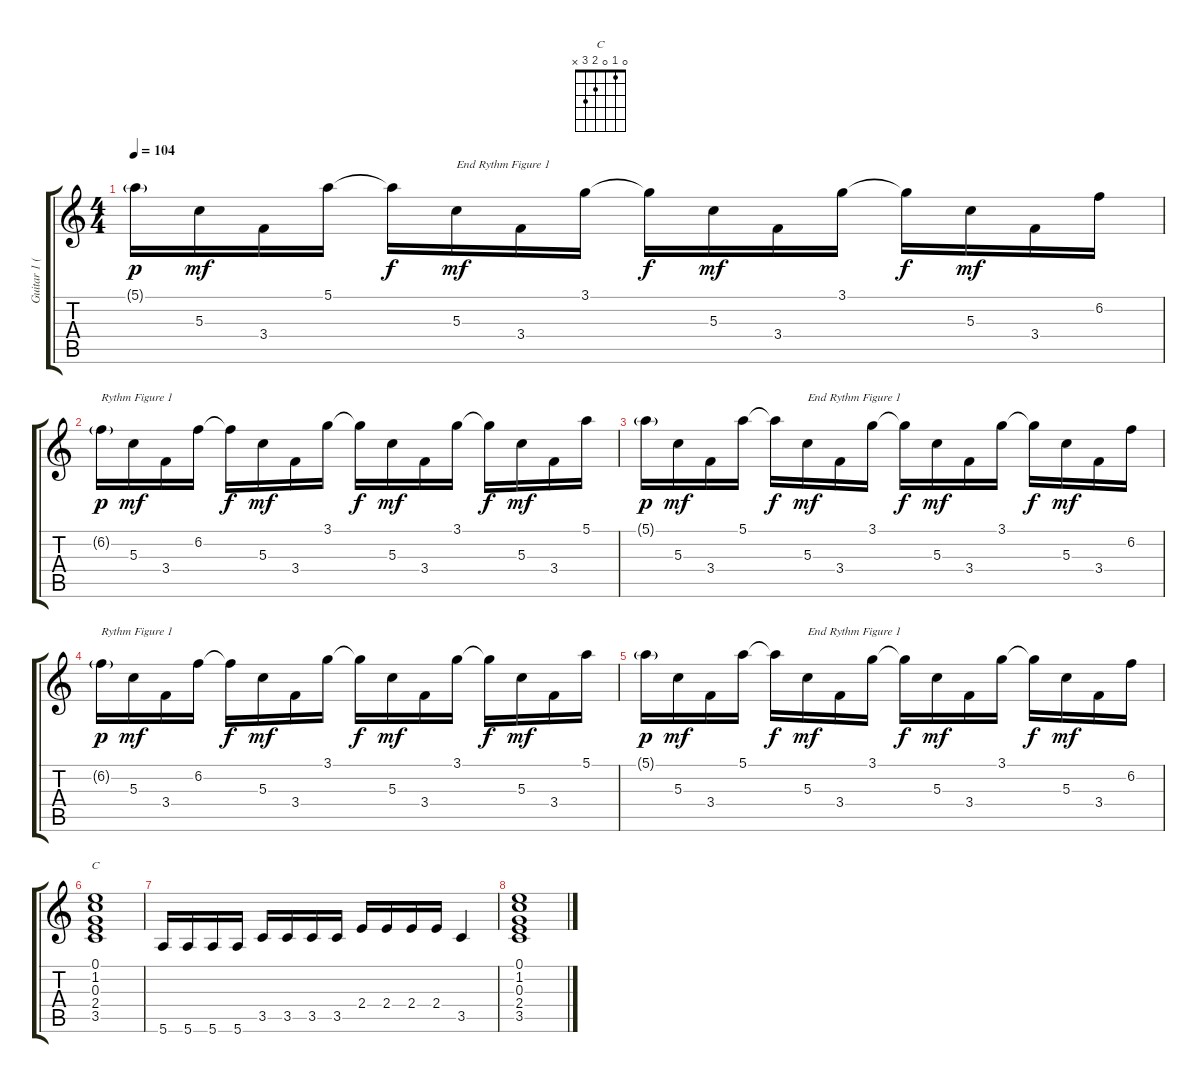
\track ("Guitar 1 (Lead)" "Guitar 1 (") {instrument acousticguitarsteel}
\staff {score tabs}
\tuning (E4 B3 G3 D3 A2 E2) {hide}
\chord ("C" 0 1 0 2 3 x)
\ts (4 4)
\tempo 104
\clef g2
\ks c
5.1{g}.16{dy p} 5.3.16{dy mf} 3.4.16 5.1.16 5.1{t}.16{dy f} 5.3.16{txt "End Rythm Figure 1" dy mf} 3.4.16 3.1.16 3.1{t}.16{dy f} 5.3.16{dy mf} 3.4.16 3.1.16 3.1{t}.16{dy f} 5.3.16{dy mf} 3.4.16 6.2.16 |
6.2{g}.16{txt "Rythm Figure 1" dy p} 5.3.16{dy mf} 3.4.16 6.2.16 6.2{t}.16{dy f} 5.3.16{dy mf} 3.4.16 3.1.16 3.1{t}.16{dy f} 5.3.16{dy mf} 3.4.16 3.1.16 3.1{t}.16{dy f} 5.3.16{dy mf} 3.4.16 5.1.16 |
5.1{g}.16{dy p} 5.3.16{dy mf} 3.4.16 5.1.16 5.1{t}.16{dy f} 5.3.16{txt "End Rythm Figure 1" dy mf} 3.4.16 3.1.16 3.1{t}.16{dy f} 5.3.16{dy mf} 3.4.16 3.1.16 3.1{t}.16{dy f} 5.3.16{dy mf} 3.4.16 6.2.16 |
6.2{g}.16{txt "Rythm Figure 1" dy p} 5.3.16{dy mf} 3.4.16 6.2.16 6.2{t}.16{dy f} 5.3.16{dy mf} 3.4.16 3.1.16 3.1{t}.16{dy f} 5.3.16{dy mf} 3.4.16 3.1.16 3.1{t}.16{dy f} 5.3.16{dy mf} 3.4.16 5.1.16 |
5.1{g}.16{dy p} 5.3.16{dy mf} 3.4.16 5.1.16 5.1{t}.16{dy f} 5.3.16{txt "End Rythm Figure 1" dy mf} 3.4.16 3.1.16 3.1{t}.16{dy f} 5.3.16{dy mf} 3.4.16 3.1.16 3.1{t}.16{dy f} 5.3.16{dy mf} 3.4.16 6.2.16 |
(0.1 1.2 0.3 2.4 3.5).1{ch "C"} |
5.6.16 5.6.16 5.6.16 5.6.16 3.5.16 3.5.16 3.5.16 3.5.16 2.4.16 2.4.16 2.4.16 2.4.16 3.5.4 |
(0.1 1.2 0.3 2.4 3.5).1
